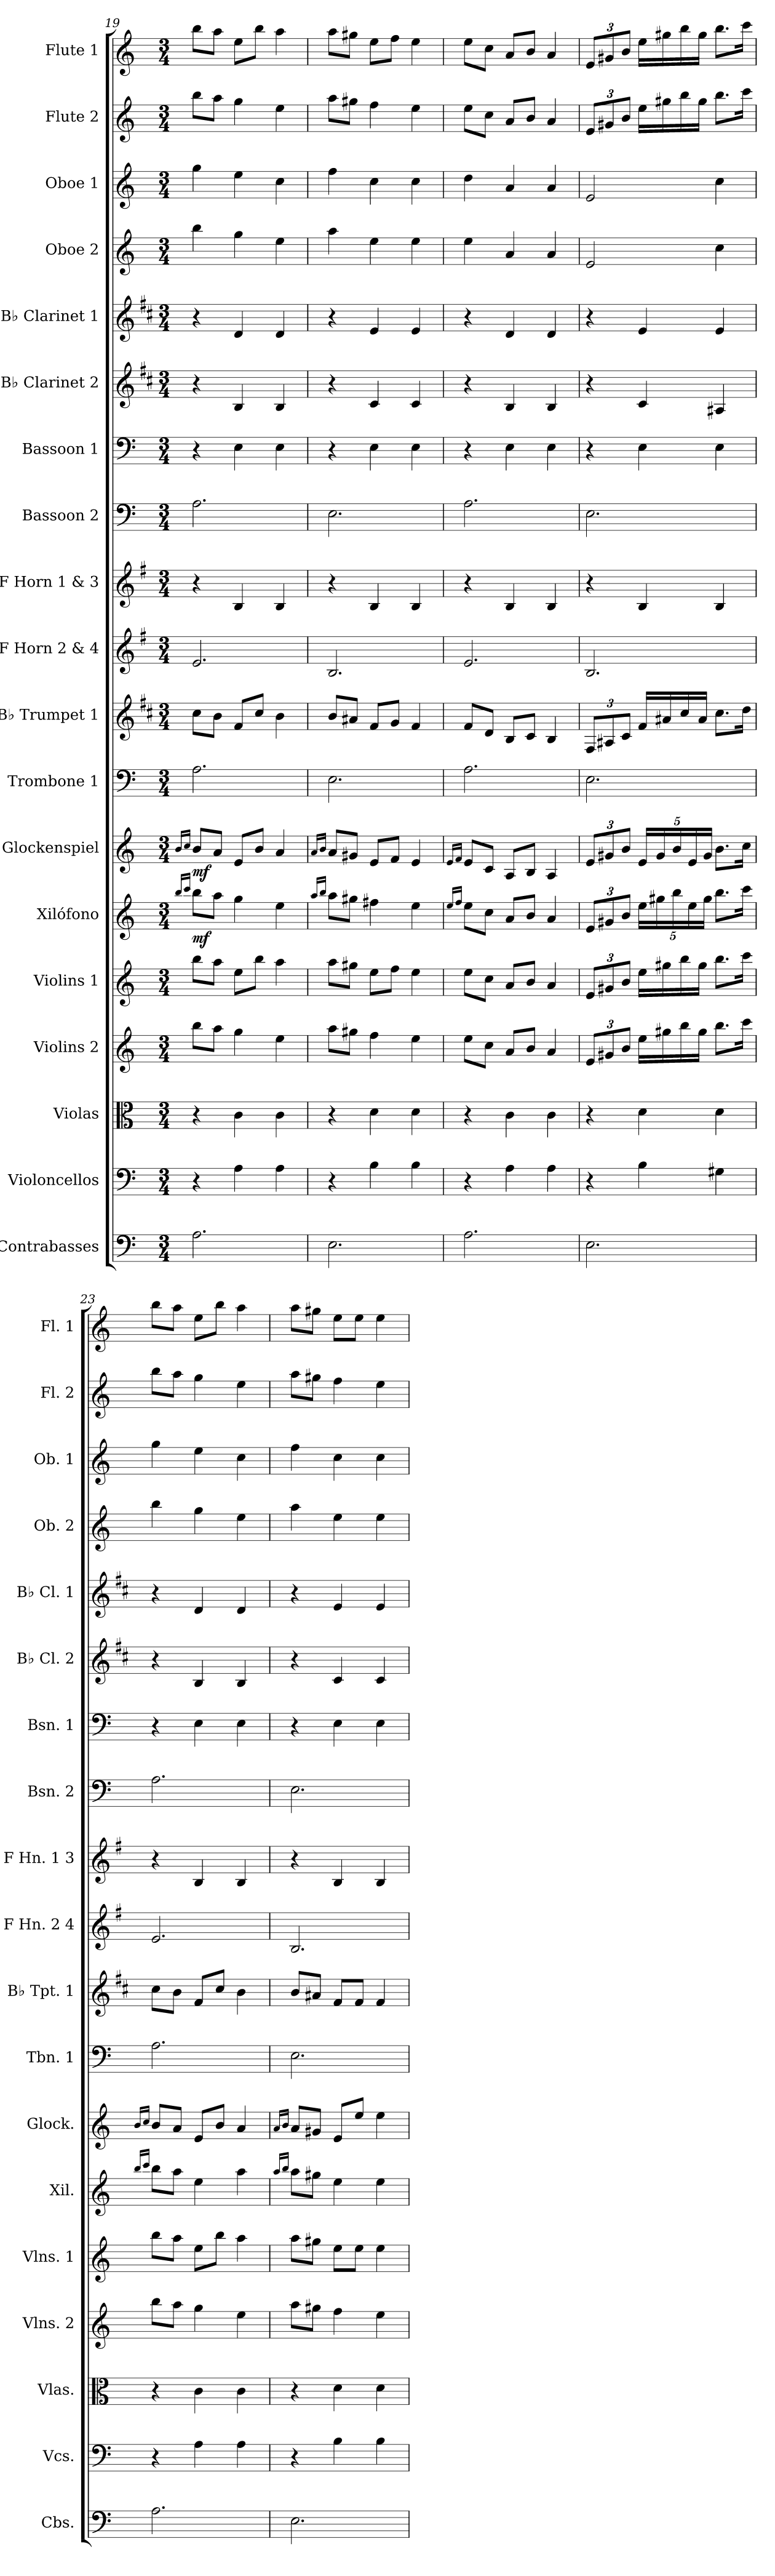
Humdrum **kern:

**kern	**kern	**kern	**kern	**kern	**kern	**dynam	**kern	**dynam	**kern	**kern	**kern	**kern	**kern	**kern	**kern	**kern	**kern	**kern	**kern	**kern
*part19	*part18	*part17	*part16	*part15	*part14	*part14	*part13	*part13	*part12	*part11	*part10	*part9	*part8	*part7	*part6	*part5	*part4	*part3	*part2	*part1
*staff19	*staff18	*staff17	*staff16	*staff15	*staff14	*staff14	*staff13	*staff13	*staff12	*staff11	*staff10	*staff9	*staff8	*staff7	*staff6	*staff5	*staff4	*staff3	*staff2	*staff1
*I"Contrabasses	*I"Violoncellos	*I"Violas	*I"Violins 2	*I"Violins 1	*I"Xilófono	*	*I"Glockenspiel	*	*I"Trombone 1	*I"B♭ Trumpet 1	*I"F Horn 2 &amp; 4	*I"F Horn 1 &amp; 3	*I"Bassoon 2	*I"Bassoon 1	*I"B♭ Clarinet 2	*I"B♭ Clarinet 1	*I"Oboe 2	*I"Oboe 1	*I"Flute 2	*I"Flute 1
*I'Cbs.	*I'Vcs.	*I'Vlas.	*I'Vlns. 2	*I'Vlns. 1	*I'Xil.	*	*I'Glock.	*	*I'Tbn. 1	*I'B♭ Tpt. 1	*I'F Hn. 2 4	*I'F Hn. 1 3	*I'Bsn. 2	*I'Bsn. 1	*I'B♭ Cl. 2	*I'B♭ Cl. 1	*I'Ob. 2	*I'Ob. 1	*I'Fl. 2	*I'Fl. 1
*clefF4	*clefF4	*clefC3	*clefG2	*clefG2	*clefG2	*	*clefG2	*	*clefF4	*clefG2	*clefG2	*clefG2	*clefF4	*clefF4	*clefG2	*clefG2	*clefG2	*clefG2	*clefG2	*clefG2
*ITrd7c12	*	*	*	*	*ITrd-7c-12	*	*ITrd-14c-24	*	*	*ITrd1c2	*ITrd4c7	*ITrd4c7	*	*	*ITrd1c2	*ITrd1c2	*	*	*	*
*k[]	*k[]	*k[]	*k[]	*k[]	*k[]	*	*k[]	*	*k[]	*k[]	*k[]	*k[]	*k[]	*k[]	*k[]	*k[]	*k[]	*k[]	*k[]	*k[]
*M3/4	*M3/4	*M3/4	*M3/4	*M3/4	*M3/4	*	*M3/4	*	*M3/4	*M3/4	*M3/4	*M3/4	*M3/4	*M3/4	*M3/4	*M3/4	*M3/4	*M3/4	*M3/4	*M3/4
=19	=19	=19	=19	=19	=19	=19	=19	=19	=19	=19	=19	=19	=19	=19	=19	=19	=19	=19	=19	=19
.	.	.	.	.	16qbbb/LL	.	16qbbb/LL	.	.	.	.	.	.	.	.	.	.	.	.	.
.	.	.	.	.	16qcccc/JJ	.	16qcccc/JJ	.	.	.	.	.	.	.	.	.	.	.	.	.
!	!	!	!	!	!	!LO:DY:b	!	!LO:DY:b	!	!	!	!	!	!	!	!	!	!	!	!
2.AA\	4r	4r	8bb\L	8bb\L	8bbb\L	mf	8bbb/L	mf	2.A\	8b\L	2.A/	4r	2.A\	4r	4r	4r	4bb\	4gg\	8bb\L	8bb\L
.	.	.	8aa\J	8aa\J	8aaa\J	.	8aaa/J	.	.	8a\J	.	.	.	.	.	.	.	.	8aa\J	8aa\J
.	4A\	4c\	4gg\	8ee\L	4ggg\	.	8eee/L	.	.	8e/L	.	4E/	.	4E\	4A/	4c/	4gg\	4ee\	4gg\	8ee\L
.	.	.	.	8bb\J	.	.	8bbb/J	.	.	8b/J	.	.	.	.	.	.	.	.	.	8bb\J
.	4A\	4c\	4ee\	4aa\	4eee\	.	4aaa/	.	.	4a\	.	4E/	.	4E\	4A/	4c/	4ee\	4cc\	4ee\	4aa\
=20	=20	=20	=20	=20	=20	=20	=20	=20	=20	=20	=20	=20	=20	=20	=20	=20	=20	=20	=20	=20
.	.	.	.	.	16qaaa/LL	.	16qaaa/LL	.	.	.	.	.	.	.	.	.	.	.	.	.
.	.	.	.	.	16qbbb/JJ	.	16qbbb/JJ	.	.	.	.	.	.	.	.	.	.	.	.	.
2.EE\	4r	4r	8aa\L	8aa\L	8aaa\L	.	8aaa/L	.	2.E\	8a/L	2.E/	4r	2.E\	4r	4r	4r	4aa\	4ff\	8aa\L	8aa\L
.	.	.	8gg#X\J	8gg#X\J	8ggg#X\J	.	8ggg#X/J	.	.	8g#X/J	.	.	.	.	.	.	.	.	8gg#X\J	8gg#X\J
.	4B\	4d\	4ff\	8ee\L	4fff#X\	.	8eee/L	.	.	8e/L	.	4E/	.	4E\	4B/	4d/	4ee\	4cc\	4ff\	8ee\L
.	.	.	.	8ff\J	.	.	8fff/J	.	.	8f/J	.	.	.	.	.	.	.	.	.	8ff\J
.	4B\	4d\	4ee\	4ee\	4eee\	.	4eee/	.	.	4e/	.	4E/	.	4E\	4B/	4d/	4ee\	4cc\	4ee\	4ee\
=21	=21	=21	=21	=21	=21	=21	=21	=21	=21	=21	=21	=21	=21	=21	=21	=21	=21	=21	=21	=21
.	.	.	.	.	16qeee/LL	.	16qeee/LL	.	.	.	.	.	.	.	.	.	.	.	.	.
.	.	.	.	.	16qfff/JJ	.	16qfff/JJ	.	.	.	.	.	.	.	.	.	.	.	.	.
2.AA\	4r	4r	8ee\L	8ee\L	8eee\L	.	8eee/L	.	2.A\	8e/L	2.A/	4r	2.A\	4r	4r	4r	4ee\	4dd\	8ee\L	8ee\L
.	.	.	8cc\J	8cc\J	8ccc\J	.	8ccc/J	.	.	8c/J	.	.	.	.	.	.	.	.	8cc\J	8cc\J
.	4A\	4c\	8a/L	8a/L	8aa/L	.	8aa/L	.	.	8A/L	.	4E/	.	4E\	4A/	4c/	4a/	4a/	8a/L	8a/L
.	.	.	8b/J	8b/J	8bb/J	.	8bb/J	.	.	8B/J	.	.	.	.	.	.	.	.	8b/J	8b/J
.	4A\	4c\	4a/	4a/	4aa/	.	4aa/	.	.	4A/	.	4E/	.	4E\	4A/	4c/	4a/	4a/	4a/	4a/
=22	=22	=22	=22	=22	=22	=22	=22	=22	=22	=22	=22	=22	=22	=22	=22	=22	=22	=22	=22	=22
*	*	*	*Xbrackettup	*Xbrackettup	*Xbrackettup	*	*Xbrackettup	*	*	*Xbrackettup	*	*	*	*	*	*	*	*	*Xbrackettup	*Xbrackettup
2.EE\	4r	4r	12e/L	12e/L	12ee/L	.	12eee/L	.	2.E\	12E/L	2.E/	4r	2.E\	4r	4r	4r	2e/	2e/	12e/L	12e/L
.	.	.	12g#X/	12g#X/	12gg#X/	.	12ggg#X/	.	.	12G#X/	.	.	.	.	.	.	.	.	12g#X/	12g#X/
.	.	.	12b/J	12b/J	12bb/J	.	12bbb/J	.	.	12B/J	.	.	.	.	.	.	.	.	12b/J	12b/J
.	4B\	4d\	16ee\LL	16ee\LL	20eee\LL	.	20eee/LL	.	.	16e/LL	.	4E/	.	4E\	4B/	4d/	.	.	16ee\LL	16ee\LL
.	.	.	.	.	20ggg#X\	.	20ggg#/	.	.	.	.	.	.	.	.	.	.	.	.	.
.	.	.	16gg#X\	16gg#X\	.	.	.	.	.	16g#X/	.	.	.	.	.	.	.	.	16gg#X\	16gg#X\
.	.	.	.	.	20bbb\	.	20bbb/	.	.	.	.	.	.	.	.	.	.	.	.	.
.	.	.	16bb\	16bb\	.	.	.	.	.	16b/	.	.	.	.	.	.	.	.	16bb\	16bb\
.	.	.	.	.	20eee\	.	20eee/	.	.	.	.	.	.	.	.	.	.	.	.	.
.	.	.	16gg#\JJ	16gg#\JJ	.	.	.	.	.	16g#/JJ	.	.	.	.	.	.	.	.	16gg#\JJ	16gg#\JJ
.	.	.	.	.	20ggg#\JJ	.	20ggg#/JJ	.	.	.	.	.	.	.	.	.	.	.	.	.
.	4G#X\	4d\	8.bb\L	8.bb\L	8.bbb\L	.	8.bbb\L	.	.	8.b\L	.	4E/	.	4E\	4G#X/	4d/	4cc\	4cc\	8.bb\L	8.bb\L
.	.	.	16ccc\Jk	16ccc\Jk	16cccc\Jk	.	16cccc\Jk	.	.	16cc\Jk	.	.	.	.	.	.	.	.	16ccc\Jk	16ccc\Jk
=23	=23	=23	=23	=23	=23	=23	=23	=23	=23	=23	=23	=23	=23	=23	=23	=23	=23	=23	=23	=23
.	.	.	.	.	16qbbb/LL	.	16qbbb/LL	.	.	.	.	.	.	.	.	.	.	.	.	.
.	.	.	.	.	16qcccc/JJ	.	16qcccc/JJ	.	.	.	.	.	.	.	.	.	.	.	.	.
2.AA\	4r	4r	8bb\L	8bb\L	8bbb\L	.	8bbb/L	.	2.A\	8b\L	2.A/	4r	2.A\	4r	4r	4r	4bb\	4gg\	8bb\L	8bb\L
.	.	.	8aa\J	8aa\J	8aaa\J	.	8aaa/J	.	.	8a\J	.	.	.	.	.	.	.	.	8aa\J	8aa\J
.	4A\	4c\	4gg\	8ee\L	4eee\	.	8eee/L	.	.	8e/L	.	4E/	.	4E\	4A/	4c/	4gg\	4ee\	4gg\	8ee\L
.	.	.	.	8bb\J	.	.	8bbb/J	.	.	8b/J	.	.	.	.	.	.	.	.	.	8bb\J
.	4A\	4c\	4ee\	4aa\	4aaa\	.	4aaa/	.	.	4a\	.	4E/	.	4E\	4A/	4c/	4ee\	4cc\	4ee\	4aa\
=24	=24	=24	=24	=24	=24	=24	=24	=24	=24	=24	=24	=24	=24	=24	=24	=24	=24	=24	=24	=24
.	.	.	.	.	16qaaa/LL	.	16qaaa/LL	.	.	.	.	.	.	.	.	.	.	.	.	.
.	.	.	.	.	16qbbb/JJ	.	16qbbb/JJ	.	.	.	.	.	.	.	.	.	.	.	.	.
2.EE\	4r	4r	8aa\L	8aa\L	8aaa\L	.	8aaa/L	.	2.E\	8a/L	2.E/	4r	2.E\	4r	4r	4r	4aa\	4ff\	8aa\L	8aa\L
.	.	.	8gg#X\J	8gg#X\J	8ggg#X\J	.	8ggg#X/J	.	.	8g#X/J	.	.	.	.	.	.	.	.	8gg#X\J	8gg#X\J
.	4B\	4d\	4ff\	8ee\L	4eee\	.	8eee/L	.	.	8e/L	.	4E/	.	4E\	4B/	4d/	4ee\	4cc\	4ff\	8ee\L
.	.	.	.	8ee\J	.	.	8eeee/J	.	.	8e/J	.	.	.	.	.	.	.	.	.	8ee\J
.	4B\	4d\	4ee\	4ee\	4eee\	.	4eeee\	.	.	4e/	.	4E/	.	4E\	4B/	4d/	4ee\	4cc\	4ee\	4ee\
=	=	=	=	=	=	=	=	=	=	=	=	=	=	=	=	=	=	=	=	=
*-	*-	*-	*-	*-	*-	*-	*-	*-	*-	*-	*-	*-	*-	*-	*-	*-	*-	*-	*-	*-
